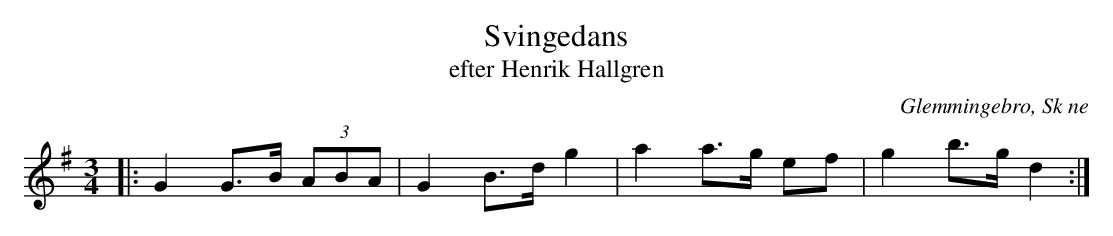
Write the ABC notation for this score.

X:1
T:Svingedans
T:efter Henrik Hallgren
O:Glemmingebro, Sk ne
M:3/4
L:1/8
K:G
|: G2 G>B (3ABA | G2 B>d g2 | a2 a>g ef | g2 b>g d2:|
